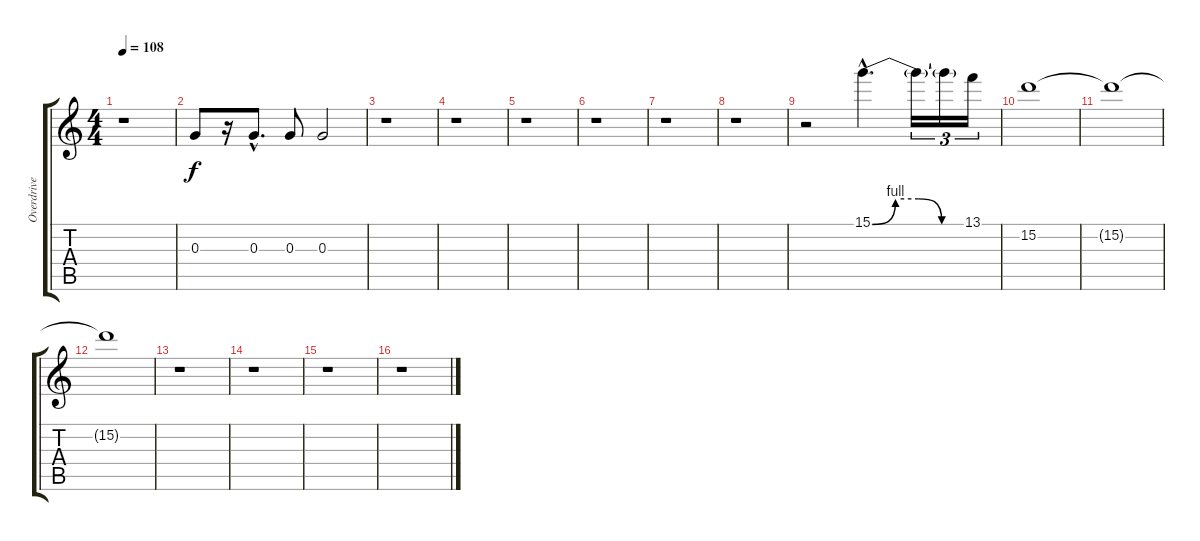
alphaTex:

\track ("Overdrive" "Overdrive") {instrument overdrivenguitar}
\staff {score tabs}
\tuning (E4 B3 G3 D3 A2 D2) {hide}
\ts (4 4)
\tempo 108
\clef g2
\ks c
r.1{dy f} |
0.3.8 r.16 0.3{hac}.8{d} 0.3.8 0.3.2 |
r.1 |
r.1 |
r.1 |
r.1 |
r.1 |
r.1 |
r.2 15.1{be (custom 0 0 15 4 30 4 45 0 60 0) hac}.4{d} 15.1{t}.16{tu (3 2)} 15.1{t}.16{tu (3 2)} 13.1.16{tu (3 2)} |
15.2.1 |
15.2{t}.1 |
15.2{t}.1 |
r.1 |
r.1 |
r.1 |
r.1
